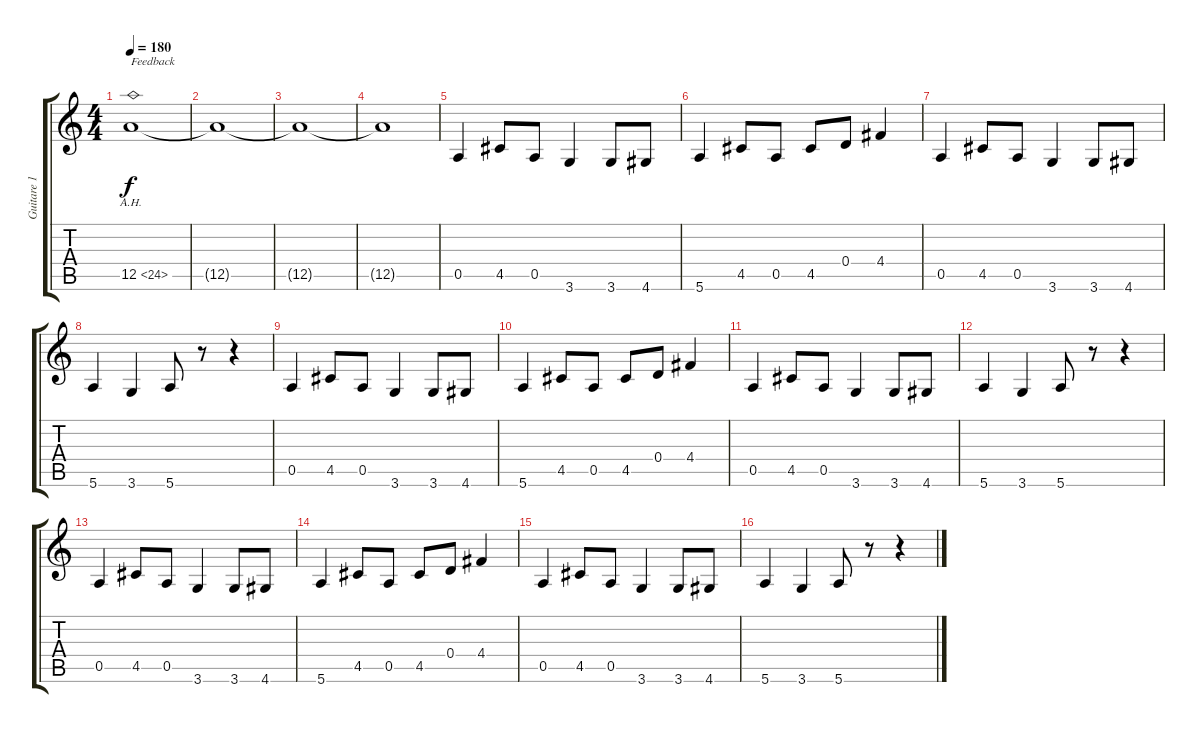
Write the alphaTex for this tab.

\track ("Guitare 1" "Guitare 1") {instrument distortionguitar}
\staff {score tabs}
\tuning (E4 B3 G3 D3 A2 E2) {hide}
\ts (4 4)
\tempo 180
\clef g2
\ks c
12.5{ah 12}.1{txt "Feedback" dy f instrument distortionguitar} |
12.5{t}.1 |
12.5{t}.1 |
12.5{t}.1 |
0.5.4 4.5.8 0.5.8 3.6.4 3.6.8 4.6.8 |
5.6.4 4.5.8 0.5.8 4.5.8 0.4.8 4.4.4 |
0.5.4 4.5.8 0.5.8 3.6.4 3.6.8 4.6.8 |
5.6.4 3.6.4 5.6.8 r.8 r.4 |
0.5.4 4.5.8 0.5.8 3.6.4 3.6.8 4.6.8 |
5.6.4 4.5.8 0.5.8 4.5.8 0.4.8 4.4.4 |
0.5.4 4.5.8 0.5.8 3.6.4 3.6.8 4.6.8 |
5.6.4 3.6.4 5.6.8 r.8 r.4 |
0.5.4 4.5.8 0.5.8 3.6.4 3.6.8 4.6.8 |
5.6.4 4.5.8 0.5.8 4.5.8 0.4.8 4.4.4 |
0.5.4 4.5.8 0.5.8 3.6.4 3.6.8 4.6.8 |
5.6.4 3.6.4 5.6.8 r.8 r.4
